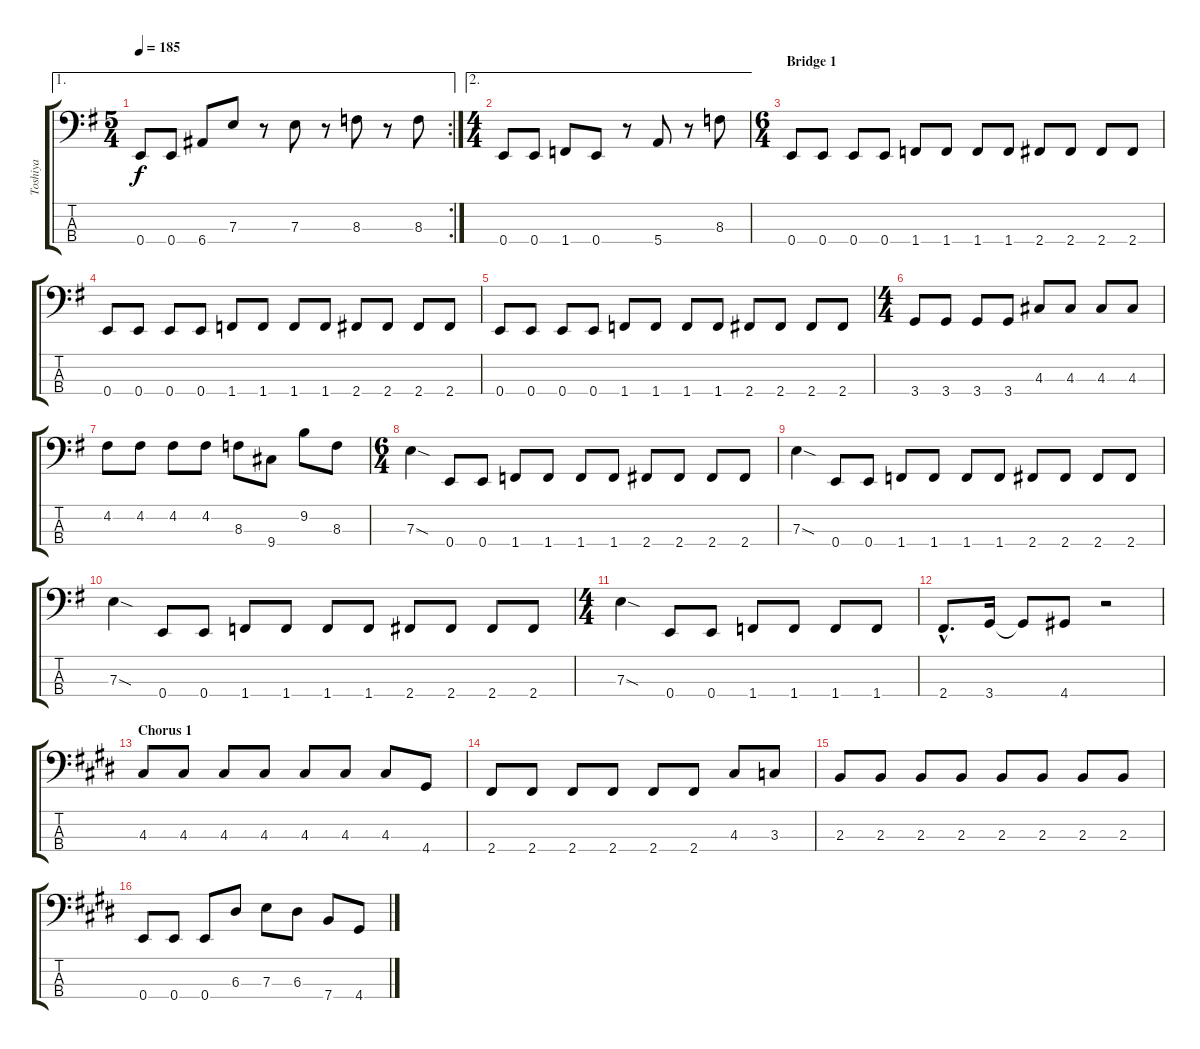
\track ("Toshiya" "Toshiya") {instrument electricbasspick}
\staff {score tabs}
\tuning (G2 D2 A1 E1) {hide}
\ae 1
\rc 2
\ts (5 4)
\tempo 185
\clef f4
\ks g
0.4.8{dy f} 0.4.8 6.4.8 7.3.8 r.8 7.3.8 r.8 8.3.8 r.8 8.3.8 |
\ae 2
\ts (4 4)
0.4.8 0.4.8 1.4.8 0.4.8 r.8 5.4.8 r.8 8.3.8 |
\ts (6 4)
\section ("" "Bridge 1")
0.4.8 0.4.8 0.4.8 0.4.8 1.4.8 1.4.8 1.4.8 1.4.8 2.4.8 2.4.8 2.4.8 2.4.8 |
0.4.8 0.4.8 0.4.8 0.4.8 1.4.8 1.4.8 1.4.8 1.4.8 2.4.8 2.4.8 2.4.8 2.4.8 |
0.4.8 0.4.8 0.4.8 0.4.8 1.4.8 1.4.8 1.4.8 1.4.8 2.4.8 2.4.8 2.4.8 2.4.8 |
\ts (4 4)
3.4.8 3.4.8 3.4.8 3.4.8 4.3.8 4.3.8 4.3.8 4.3.8 |
4.2.8 4.2.8 4.2.8 4.2.8 8.3.8 9.4.8 9.2.8 8.3.8 |
\ts (6 4)
7.3{sod}.4 0.4.8 0.4.8 1.4.8 1.4.8 1.4.8 1.4.8 2.4.8 2.4.8 2.4.8 2.4.8 |
7.3{sod}.4 0.4.8 0.4.8 1.4.8 1.4.8 1.4.8 1.4.8 2.4.8 2.4.8 2.4.8 2.4.8 |
7.3{sod}.4 0.4.8 0.4.8 1.4.8 1.4.8 1.4.8 1.4.8 2.4.8 2.4.8 2.4.8 2.4.8 |
\ts (4 4)
7.3{sod}.4 0.4.8 0.4.8 1.4.8 1.4.8 1.4.8 1.4.8 |
2.4{hac}.8{d} 3.4.16 3.4{t}.8 4.4.8 r.2 |
\section ("" "Chorus 1")
\ks e
4.3.8 4.3.8 4.3.8 4.3.8 4.3.8 4.3.8 4.3.8 4.4.8 |
2.4.8 2.4.8 2.4.8 2.4.8 2.4.8 2.4.8 4.3.8 3.3.8 |
2.3.8 2.3.8 2.3.8 2.3.8 2.3.8 2.3.8 2.3.8 2.3.8 |
0.4.8 0.4.8 0.4.8 6.3.8 7.3.8 6.3.8 7.4.8 4.4.8
